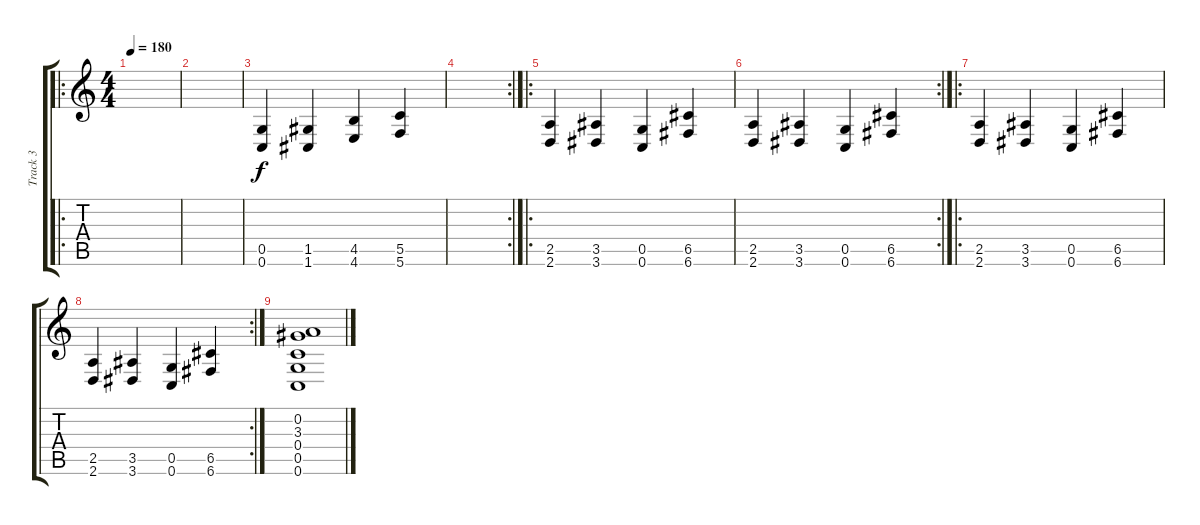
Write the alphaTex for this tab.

\track ("Track 3" "Track 3") {instrument distortionguitar}
\staff {score tabs}
\tuning (D4 A3 F3 C3 G2 C2) {hide}
\ro
\ts (4 4)
\tempo 180
\clef g2
\ks c
|
|
(0.5 0.6).4 (1.5 1.6).4 (4.5 4.6).4 (5.5 5.6).4 |
\rc 2
|
\ro
(2.5 2.6).4 (3.5 3.6).4 (0.5 0.6).4 (6.5 6.6).4 |
\rc 2
(2.5 2.6).4 (3.5 3.6).4 (0.5 0.6).4 (6.5 6.6).4 |
\ro
(2.5 2.6).4 (3.5 3.6).4 (0.5 0.6).4 (6.5 6.6).4 |
\rc 2
(2.5 2.6).4 (3.5 3.6).4 (0.5 0.6).4 (6.5 6.6).4 |
(0.2 3.3 0.4 0.5 0.6).1
